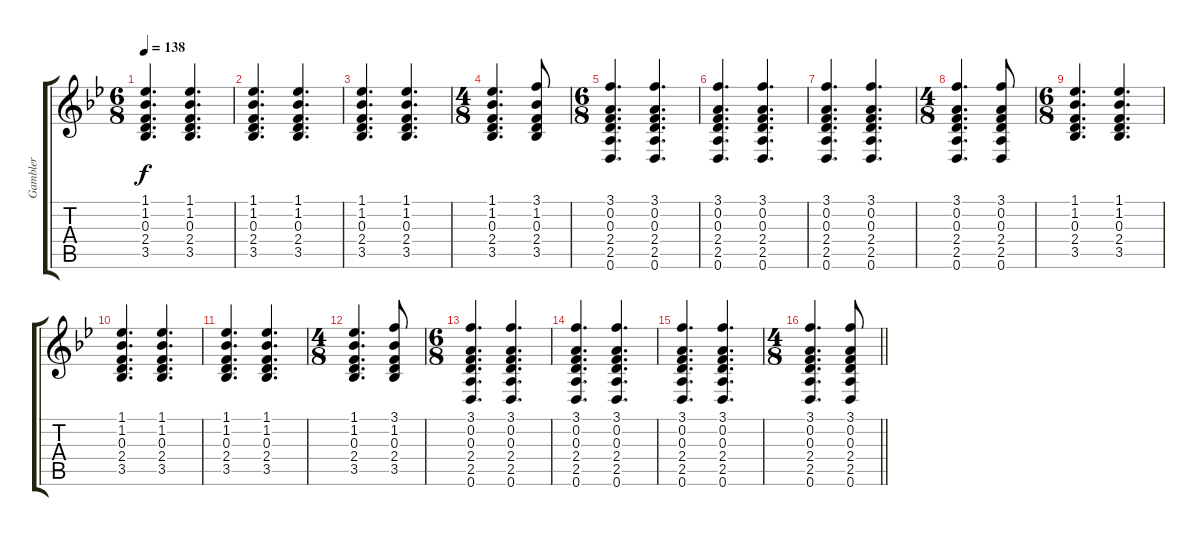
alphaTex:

\track ("Gambler" "Gambler") {instrument distortionguitar}
\staff {score tabs}
\tuning (D4 A3 F3 C3 G2 D2) {hide}
\ts (6 8)
\tempo 138
\clef g2
\ks bb
(1.1 1.2 0.3 2.4 3.5).4{d dy f} (1.1 1.2 0.3 2.4 3.5).4{d} |
(1.1 1.2 0.3 2.4 3.5).4{d} (1.1 1.2 0.3 2.4 3.5).4{d} |
(1.1 1.2 0.3 2.4 3.5).4{d} (1.1 1.2 0.3 2.4 3.5).4{d} |
\ts (4 8)
(1.1 1.2 0.3 2.4 3.5).4{d} (3.1 1.2 0.3 2.4 3.5).8 |
\ts (6 8)
(3.1 0.2 0.3 2.4 2.5 0.6).4{d} (3.1 0.2 0.3 2.4 2.5 0.6).4{d} |
(3.1 0.2 0.3 2.4 2.5 0.6).4{d} (3.1 0.2 0.3 2.4 2.5 0.6).4{d} |
(3.1 0.2 0.3 2.4 2.5 0.6).4{d} (3.1 0.2 0.3 2.4 2.5 0.6).4{d} |
\ts (4 8)
(3.1 0.2 0.3 2.4 2.5 0.6).4{d} (3.1 0.2 0.3 2.4 2.5 0.6).8 |
\ts (6 8)
(1.1 1.2 0.3 2.4 3.5).4{d} (1.1 1.2 0.3 2.4 3.5).4{d} |
(1.1 1.2 0.3 2.4 3.5).4{d} (1.1 1.2 0.3 2.4 3.5).4{d} |
(1.1 1.2 0.3 2.4 3.5).4{d} (1.1 1.2 0.3 2.4 3.5).4{d} |
\ts (4 8)
(1.1 1.2 0.3 2.4 3.5).4{d} (3.1 1.2 0.3 2.4 3.5).8 |
\ts (6 8)
(3.1 0.2 0.3 2.4 2.5 0.6).4{d} (3.1 0.2 0.3 2.4 2.5 0.6).4{d} |
(3.1 0.2 0.3 2.4 2.5 0.6).4{d} (3.1 0.2 0.3 2.4 2.5 0.6).4{d} |
(3.1 0.2 0.3 2.4 2.5 0.6).4{d} (3.1 0.2 0.3 2.4 2.5 0.6).4{d} |
\ts (4 8)
\barLineRight lightlight
(3.1 0.2 0.3 2.4 2.5 0.6).4{d} (3.1 0.2 0.3 2.4 2.5 0.6).8
